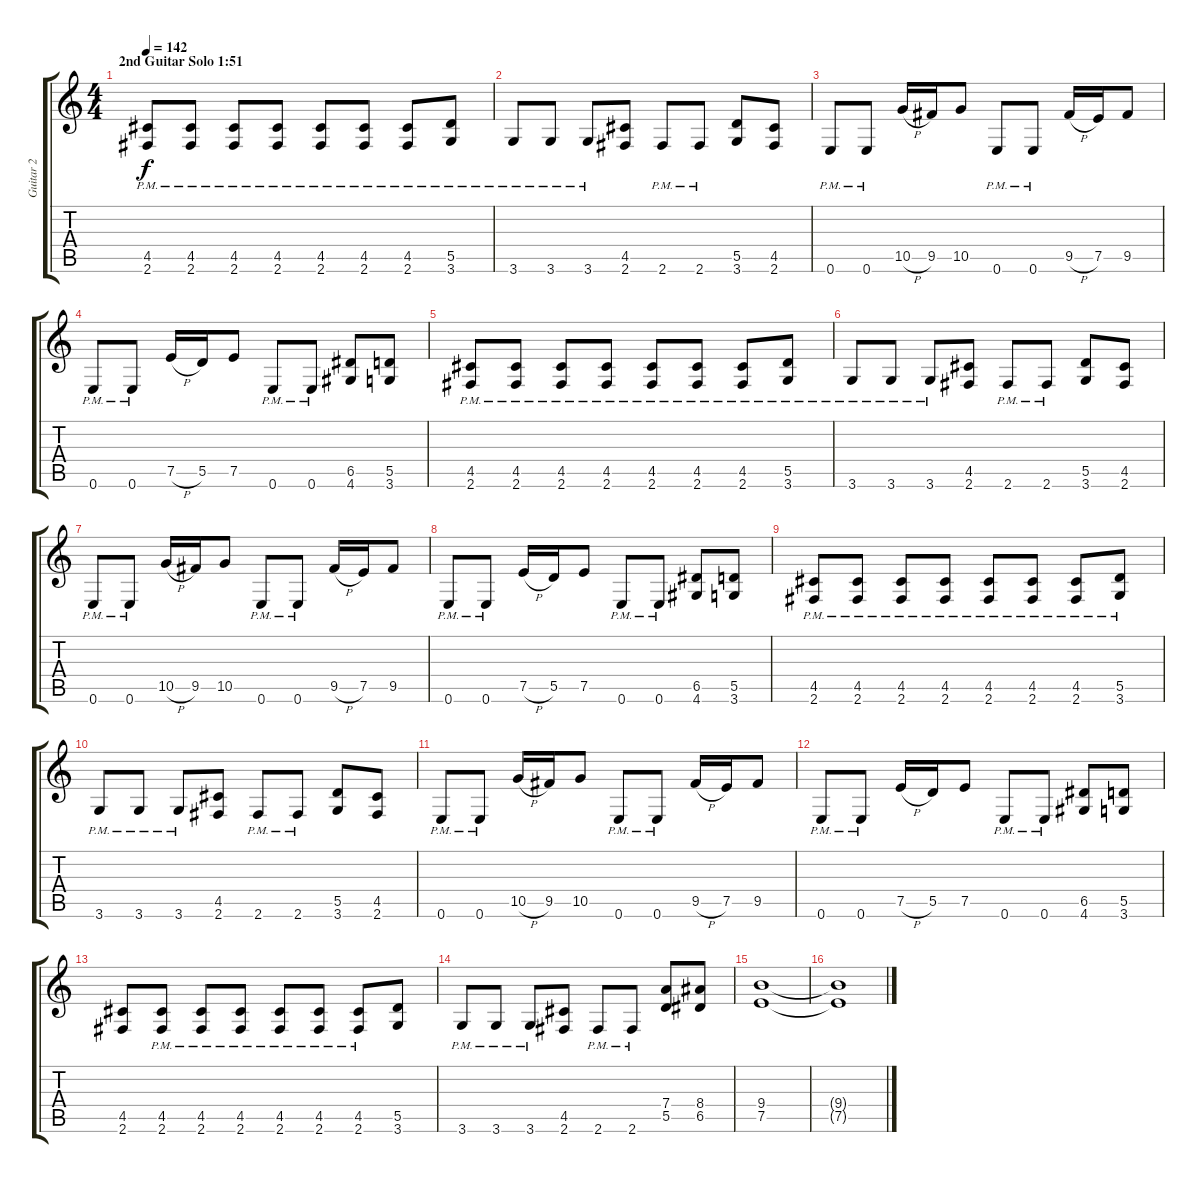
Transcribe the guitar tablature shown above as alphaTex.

\track ("Guitar 2" "Guitar 2") {instrument distortionguitar}
\staff {score tabs}
\tuning (E4 B3 G3 D3 A2 E2) {hide}
\ts (4 4)
\section ("" "2nd Guitar Solo 1:51")
\tempo 142
\clef g2
\ks c
(4.5 2.6{pm}).8{dy f} (4.5 2.6{pm}).8 (4.5 2.6{pm}).8 (4.5 2.6{pm}).8 (4.5 2.6{pm}).8 (4.5 2.6{pm}).8 (4.5 2.6{pm}).8 (5.5 3.6{pm}).8 |
3.6{pm}.8 3.6{pm}.8 3.6{pm}.8 (4.5 2.6).8 2.6{pm}.8 2.6{pm}.8 (5.5 3.6).8 (4.5 2.6).8 |
0.6{pm}.8 0.6{pm}.8 10.5{h}.16 9.5.16 10.5.8 0.6{pm}.8 0.6{pm}.8 9.5{h}.16 7.5.16 9.5.8 |
0.6{pm}.8 0.6{pm}.8 7.5{h}.16 5.5.16 7.5.8 0.6{pm}.8 0.6{pm}.8 (6.5 4.6).8 (5.5 3.6).8 |
(4.5 2.6{pm}).8 (4.5 2.6{pm}).8 (4.5 2.6{pm}).8 (4.5 2.6{pm}).8 (4.5 2.6{pm}).8 (4.5 2.6{pm}).8 (4.5 2.6{pm}).8 (5.5 3.6{pm}).8 |
3.6{pm}.8 3.6{pm}.8 3.6{pm}.8 (4.5 2.6).8 2.6{pm}.8 2.6{pm}.8 (5.5 3.6).8 (4.5 2.6).8 |
0.6{pm}.8 0.6{pm}.8 10.5{h}.16 9.5.16 10.5.8 0.6{pm}.8 0.6{pm}.8 9.5{h}.16 7.5.16 9.5.8 |
0.6{pm}.8 0.6{pm}.8 7.5{h}.16 5.5.16 7.5.8 0.6{pm}.8 0.6{pm}.8 (6.5 4.6).8 (5.5 3.6).8 |
(4.5 2.6{pm}).8 (4.5 2.6{pm}).8 (4.5 2.6{pm}).8 (4.5 2.6{pm}).8 (4.5 2.6{pm}).8 (4.5 2.6{pm}).8 (4.5 2.6{pm}).8 (5.5 3.6{pm}).8 |
3.6{pm}.8 3.6{pm}.8 3.6{pm}.8 (4.5 2.6).8 2.6{pm}.8 2.6{pm}.8 (5.5 3.6).8 (4.5 2.6).8 |
0.6{pm}.8 0.6{pm}.8 10.5{h}.16 9.5.16 10.5.8 0.6{pm}.8 0.6{pm}.8 9.5{h}.16 7.5.16 9.5.8 |
0.6{pm}.8 0.6{pm}.8 7.5{h}.16 5.5.16 7.5.8 0.6{pm}.8 0.6{pm}.8 (6.5 4.6).8 (5.5 3.6).8 |
(4.5 2.6).8 (4.5{pm} 2.6{pm}).8 (4.5{pm} 2.6{pm}).8 (4.5{pm} 2.6{pm}).8 (4.5{pm} 2.6{pm}).8 (4.5{pm} 2.6{pm}).8 (4.5{pm} 2.6{pm}).8 (5.5 3.6).8 |
3.6{pm}.8 3.6{pm}.8 3.6{pm}.8 (4.5 2.6).8 2.6{pm}.8 2.6{pm}.8 (7.4 5.5).8 (8.4 6.5).8 |
(9.4 7.5).1 |
(9.4{t} 7.5{t}).1
